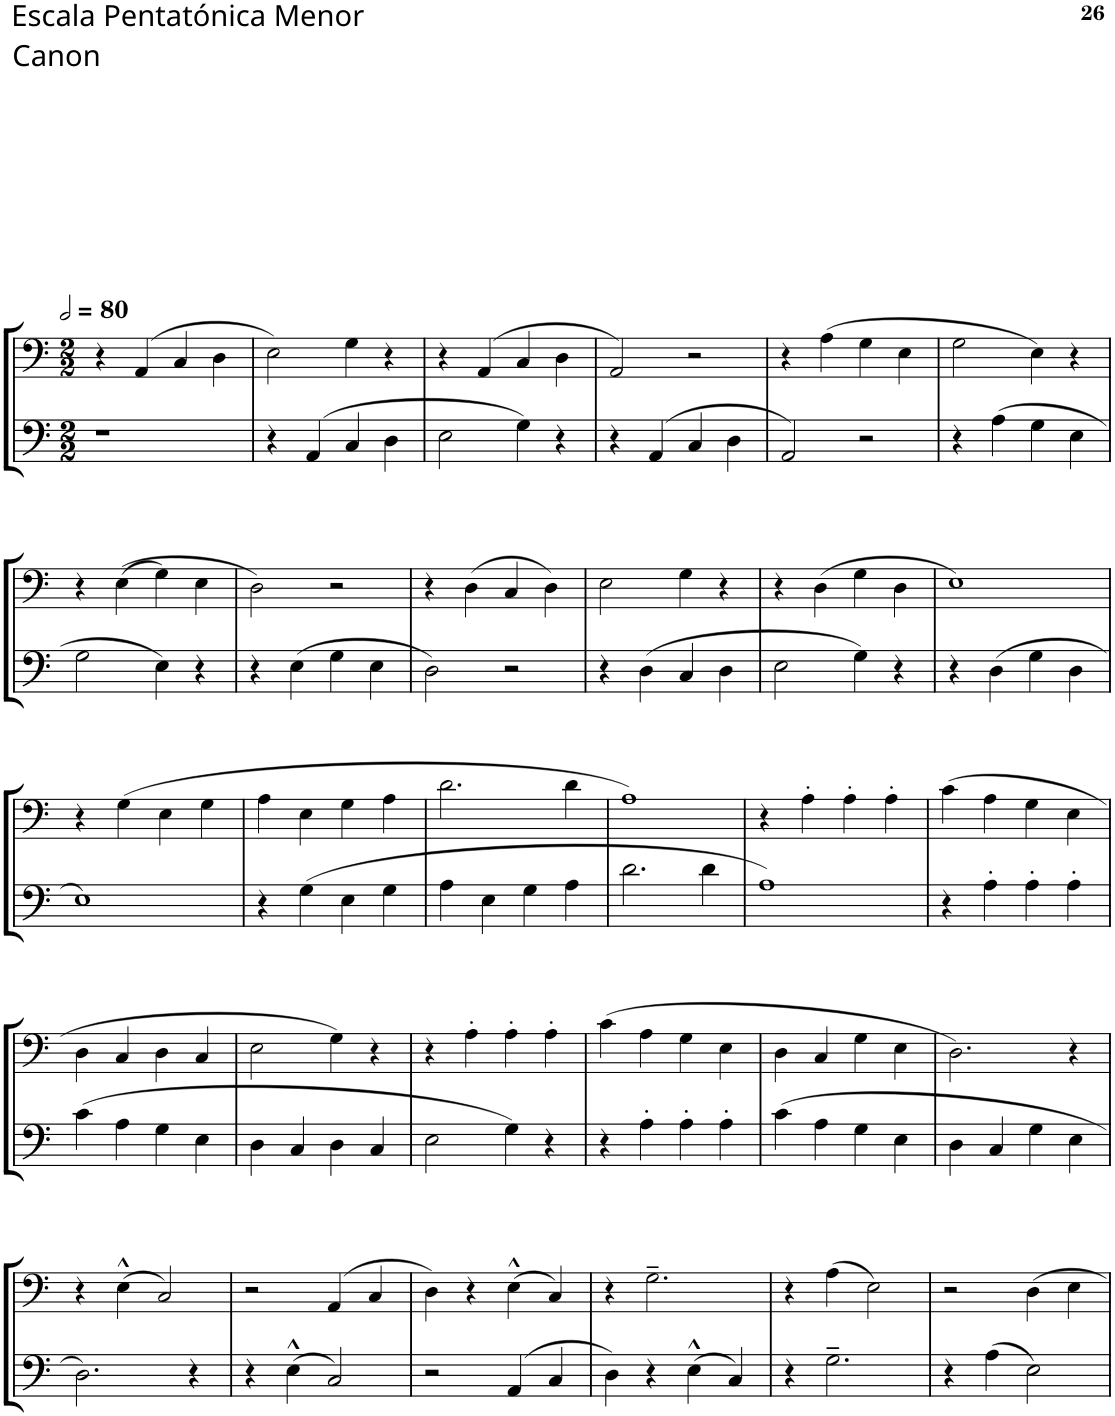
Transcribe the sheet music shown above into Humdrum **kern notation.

**kern	**kern
*part2	*part1
*staff2	*staff1
*I"Contrabajo	*I"Violonchelo
*I'Cb	*I'Vc
*	*stria5
*clefF4	*clefF4
*Trd7c12	*
*k[]	*k[]
*M2/2	*M2/2
*MM160	*MM160
=1	=1
1r	4r
.	(4AA/
.	4C/
.	4D\
=2	=2
4r	2E\)
(4AA/	.
4C/	4G\
4D\	4r
=3	=3
2E\	4r
.	(4AA/
4G\)	4C/
4r	4D\
=4	=4
4r	2AA/)
(4AA/	.
4C/	2r
4D\	.
=5	=5
2AA/)	4r
.	(4A\
2r	4G\
.	4E\
=6	=6
4r	2G\
(4A\	.
4G\	4E\)
4E\	4r
!!LO:LB:g=z
=7	=7
2G\	4r
.	((4E\
4E\)	4G\)
4r	4E\
=8	=8
4r	2D\)
(4E\	.
4G\	2r
4E\	.
=9	=9
2D\)	4r
.	(4D\
2r	4C/
.	4D\)
=10	=10
4r	2E\
(4D\	.
4C/	4G\
4D\	4r
=11	=11
2E\	4r
.	(4D\
4G\)	4G\
4r	4D\
=12	=12
4r	1E)
(4D\	.
4G\	.
4D\	.
!!LO:LB:g=z
=13	=13
1E)	4r
.	(4G\
.	4E\
.	4G\
=14	=14
4r	4A\
(4G\	4E\
4E\	4G\
4G\	4A\
=15	=15
4A\	2.d\
4E\	.
4G\	.
4A\	4d\
=16	=16
2.d\	1A)
4d\	.
=17	=17
1A)	4r
.	4A'\
.	4A'\
.	4A'\
=18	=18
4r	(4c\
4A'\	4A\
4A'\	4G\
4A'\	4E\
!!LO:LB:g=z
=19	=19
(4c\	4D\
4A\	4C/
4G\	4D\
4E\	4C/
=20	=20
4D\	2E\
4C/	.
4D\	4G\)
4C/	4r
=21	=21
2E\	4r
.	4A'\
4G\)	4A'\
4r	4A'\
=22	=22
4r	(4c\
4A'\	4A\
4A'\	4G\
4A'\	4E\
=23	=23
(4c\	4D\
4A\	4C/
4G\	4G\
4E\	4E\
=24	=24
4D\	2.D\)
4C/	.
4G\	.
4E\	4r
!!LO:LB:g=z
=25	=25
2.D\)	4r
.	(4E^^\
.	2C/)
4r	.
=26	=26
4r	2r
(4E^^\	.
2C/)	(4AA/
.	4C/
=27	=27
2r	4D\)
.	4r
(4AA/	(4E^^\
4C/	4C/)
=28	=28
4D\)	4r
4r	2.G~\
(4E^^\	.
4C/)	.
=29	=29
4r	4r
2.G~\	(4A\
.	2E\)
=30	=30
4r	2r
(4A\	.
2E\)	4D\
.	4E\
=	=
*-	*-
